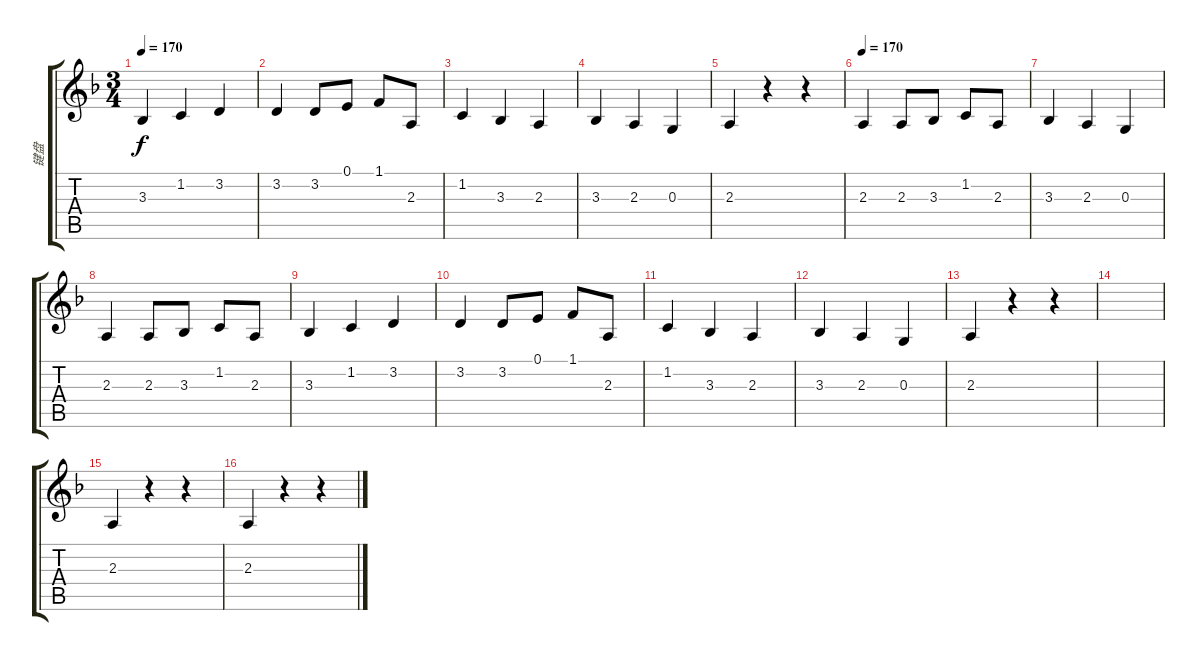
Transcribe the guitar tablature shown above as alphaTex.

\track ("键盘" "键盘") {instrument stringensemble1}
\staff {score tabs}
\tuning (E4 B3 G3 D3 A2 E2) {hide}
\ts (3 4)
\tempo 170
\clef g2
\ks f
3.3.4{dy f} 1.2.4 3.2.4 |
3.2.4 3.2.8 0.1.8 1.1.8 2.3.8 |
1.2.4 3.3.4 2.3.4 |
3.3.4 2.3.4 0.3.4 |
2.3.4 r.4 r.4 |
\tempo 170
2.3.4 2.3.8 3.3.8 1.2.8 2.3.8 |
3.3.4 2.3.4 0.3.4 |
2.3.4 2.3.8 3.3.8 1.2.8 2.3.8 |
3.3.4 1.2.4 3.2.4 |
3.2.4 3.2.8 0.1.8 1.1.8 2.3.8 |
1.2.4 3.3.4 2.3.4 |
3.3.4 2.3.4 0.3.4 |
2.3.4 r.4 r.4 |
|
2.3.4 r.4 r.4 |
2.3.4 r.4 r.4
